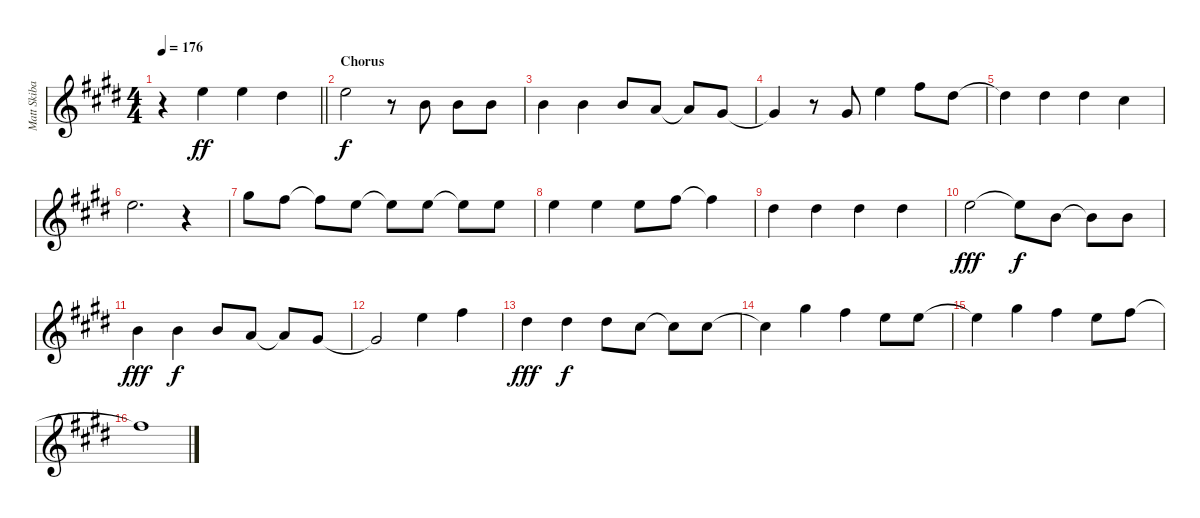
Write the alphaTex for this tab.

\track ("Matt Skiba - Vocals" "Matt Skiba") {instrument distortionguitar}
\staff {score}
\tuning (E4 B3 G3 D3 A2 E2) {hide}
\ts (4 4)
\tempo 176
\clef g2
\barLineRight lightlight
\ks e
r.4{dy f} 0.1.4{dy ff} 0.1.4 4.2.4 |
\section ("" "Chorus")
0.1.2{dy f} r.8 4.3.8 0.2.8 0.2.8 |
0.2.4 0.2.4 0.2.8 2.3.8 2.3{t}.8 1.3.8 |
1.3{t}.4 r.8 1.3.8 0.1.4 2.1.8 4.2.8 |
4.2{t}.4 4.2.4 4.2.4 6.3.4 |
5.2.2{d} r.4 |
4.1.8 2.1.8 2.1{t}.8 0.1.8 0.1{t}.8 0.1.8 0.1{t}.8 0.1.8 |
5.2.4 0.1.4 0.1.8 2.1.8 2.1{t}.4 |
4.2.4 4.2.4 4.2.4 4.2.4 |
0.1.2{dy fff} 0.1{t}.8{dy f} 0.2.8 0.2{t}.8 0.2.8 |
0.2.4{dy fff} 0.2.4{dy f} 0.2.8 2.3.8 2.3{t}.8 1.3.8 |
1.3{t}.2 0.1.4 2.1.4 |
4.2.4{dy fff} 4.2.4{dy f} 8.3.8 2.2.8 2.2{t}.8 2.2.8 |
2.2{t}.4 4.1.4 2.1.4 0.1.8 0.1.8 |
0.1{t}.4 4.1.4 2.1.4 0.1.8 2.1.8 |
2.1{t}.1
